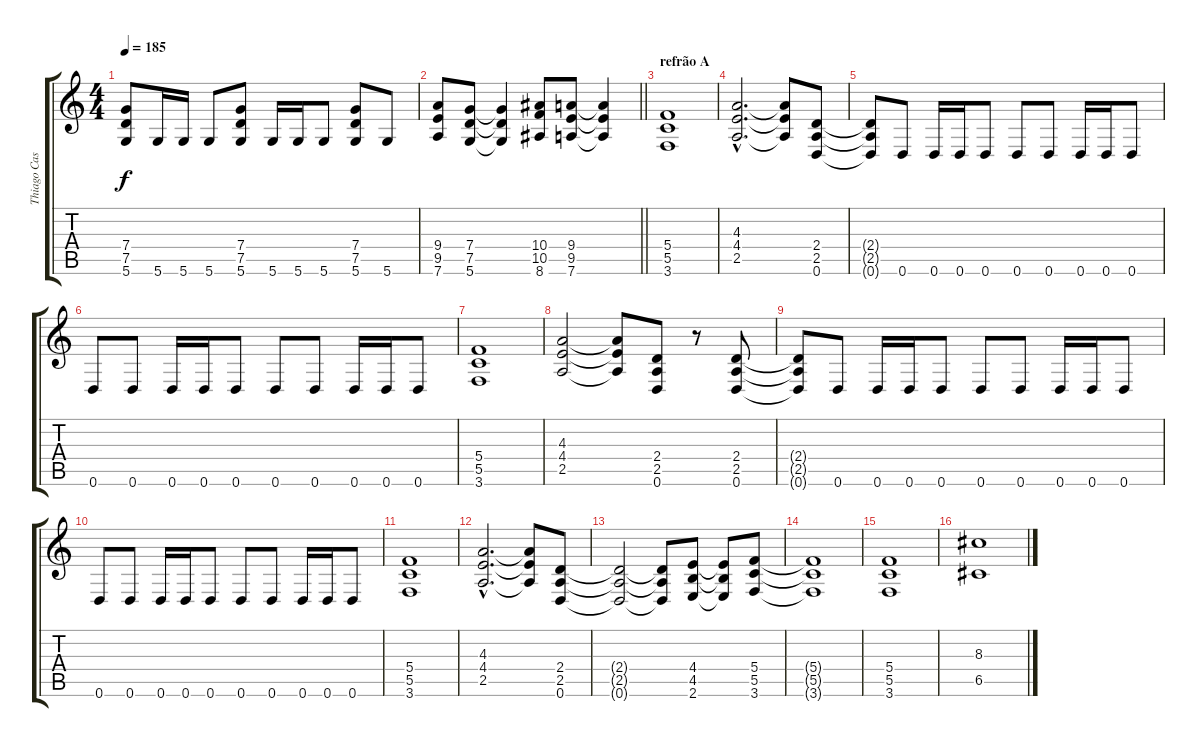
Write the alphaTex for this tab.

\track ("Thiago Castro" "Thiago Cas") {instrument distortionguitar}
\staff {score tabs}
\tuning (D4 A3 F3 C3 G2 D2) {hide}
\ts (4 4)
\tempo 185
\clef g2
\ks c
(7.4 7.5 5.6).8{dy f} 5.6.16 5.6.16 5.6.8 (7.4 7.5 5.6).8 5.6.16 5.6.16 5.6.8 (7.4 7.5 5.6).8 5.6.8 |
\barLineRight lightlight
(9.4 9.5 7.6).8 (7.4 7.5 5.6).8 (7.4{t} 7.5{t} 5.6{t}).4 (10.4 10.5 8.6).8 (9.4 9.5 7.6).8 (9.4{t} 9.5{t} 7.6{t}).4 |
\section ("" "refrão A")
(5.4 5.5 3.6).1 |
(4.3{hac} 4.4{hac} 2.5{hac}).2{d} (4.3{t} 4.4{t} 2.5{t}).8 (2.4 2.5 0.6).8 |
(2.4{t} 2.5{t} 0.6{t}).8 0.6.8 0.6.16 0.6.16 0.6.8 0.6.8 0.6.8 0.6.16 0.6.16 0.6.8 |
0.6.8 0.6.8 0.6.16 0.6.16 0.6.8 0.6.8 0.6.8 0.6.16 0.6.16 0.6.8 |
(5.4 5.5 3.6).1 |
(4.3 4.4 2.5).2 (4.3{t} 4.4{t} 2.5{t}).8 (2.4 2.5 0.6).8 r.8 (2.4 2.5 0.6).8 |
(2.4{t} 2.5{t} 0.6{t}).8 0.6.8 0.6.16 0.6.16 0.6.8 0.6.8 0.6.8 0.6.16 0.6.16 0.6.8 |
0.6.8 0.6.8 0.6.16 0.6.16 0.6.8 0.6.8 0.6.8 0.6.16 0.6.16 0.6.8 |
(5.4 5.5 3.6).1 |
(4.3{hac} 4.4{hac} 2.5{hac}).2{d} (4.3{t} 4.4{t} 2.5{t}).8 (2.4 2.5 0.6).8 |
(2.4{t} 2.5{t} 0.6{t}).2 (2.4{t} 2.5{t} 0.6{t}).8 (4.4 4.5 2.6).8 (4.4{t} 4.5{t} 2.6{t}).8 (5.4 5.5 3.6).8 |
(5.4{t} 5.5{t} 3.6{t}).1 |
(5.4 5.5 3.6).1 |
(8.3 6.5).1
